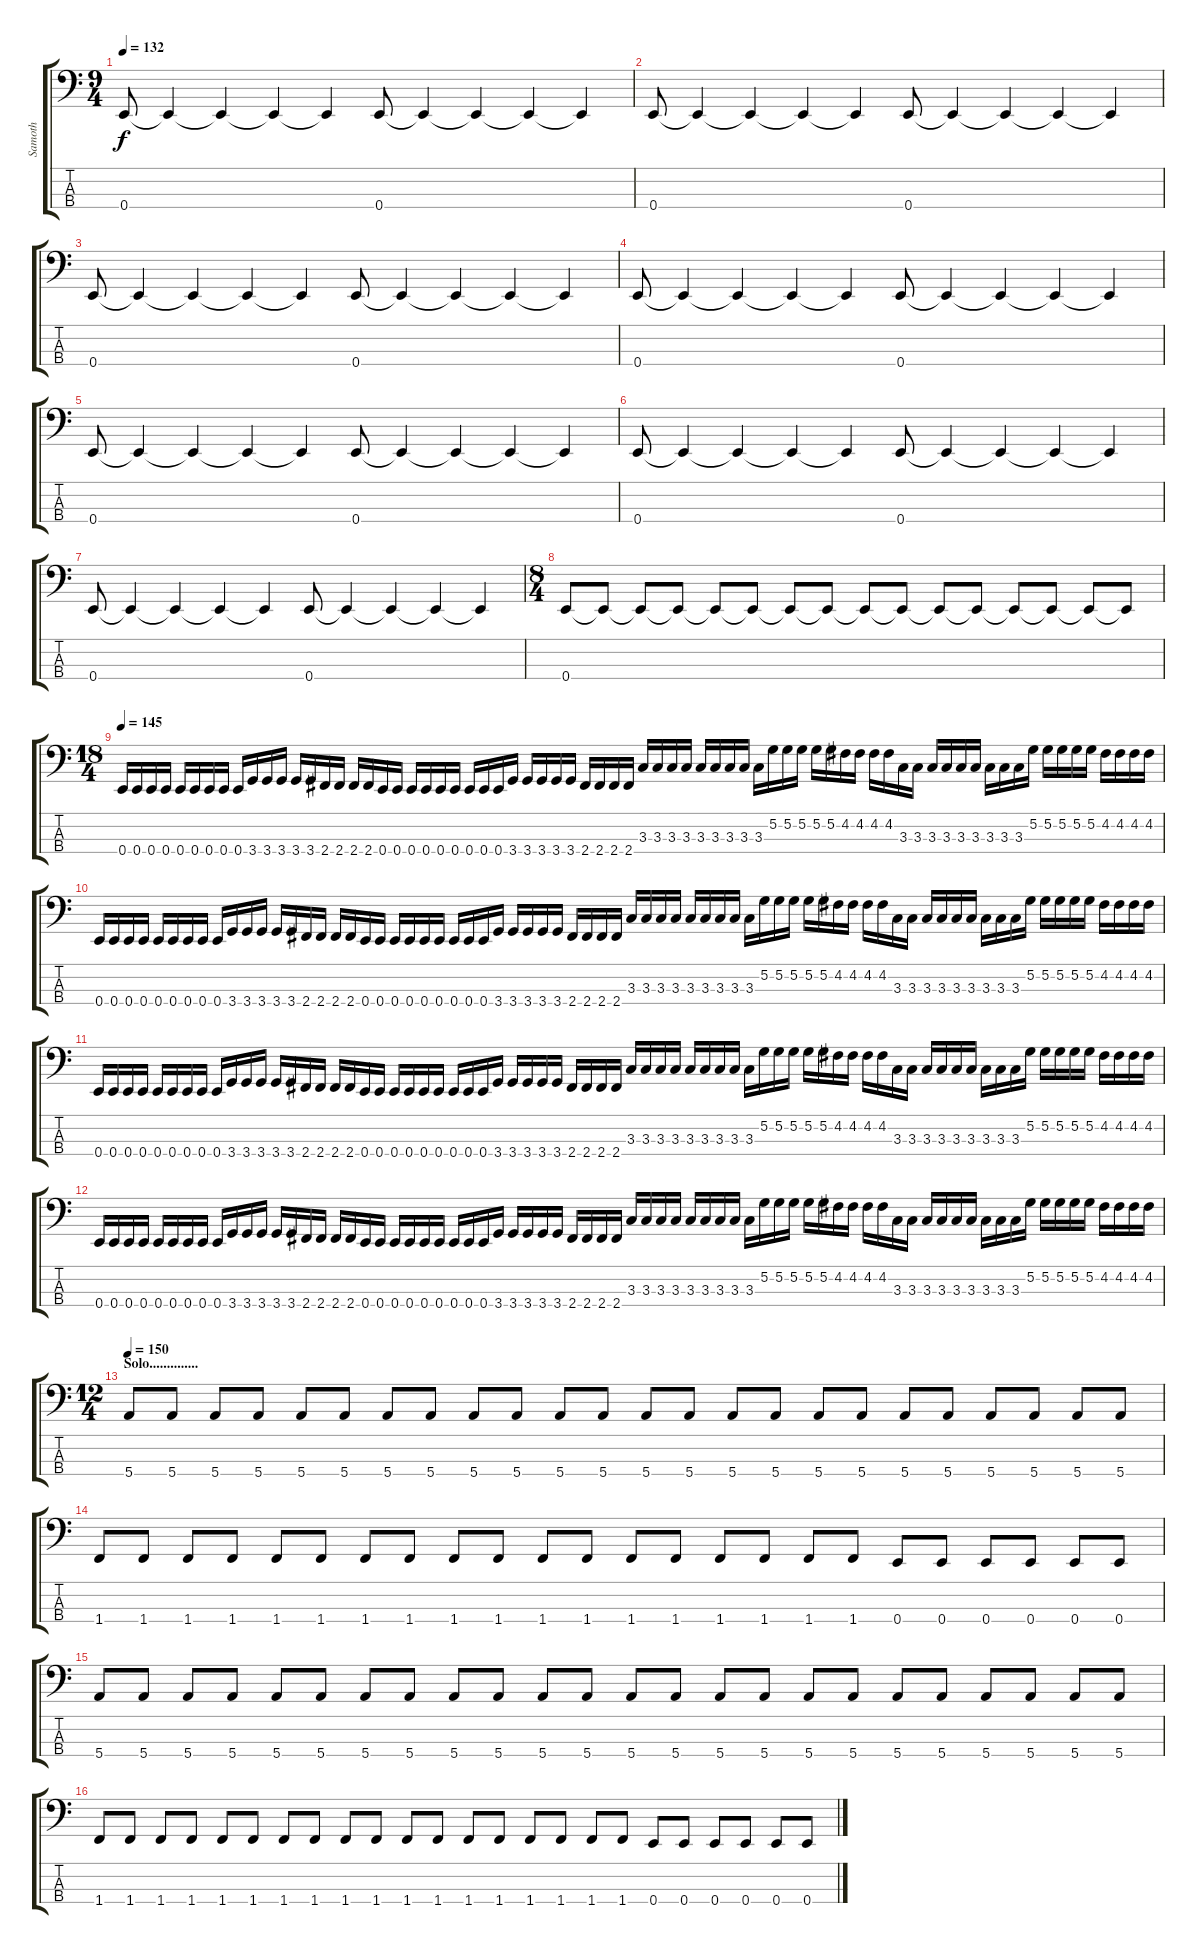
\track ("Samoth" "Samoth") {instrument electricbassfinger}
\staff {score tabs}
\tuning (G2 D2 A1 E1) {hide}
\ts (9 4)
\tempo 132
\clef f4
\ks c
0.4.8{dy f} 0.4{t}.4 0.4{t}.4 0.4{t}.4 0.4{t}.4 0.4.8 0.4{t}.4 0.4{t}.4 0.4{t}.4 0.4{t}.4 |
0.4.8 0.4{t}.4 0.4{t}.4 0.4{t}.4 0.4{t}.4 0.4.8 0.4{t}.4 0.4{t}.4 0.4{t}.4 0.4{t}.4 |
0.4.8 0.4{t}.4 0.4{t}.4 0.4{t}.4 0.4{t}.4 0.4.8 0.4{t}.4 0.4{t}.4 0.4{t}.4 0.4{t}.4 |
0.4.8 0.4{t}.4 0.4{t}.4 0.4{t}.4 0.4{t}.4 0.4.8 0.4{t}.4 0.4{t}.4 0.4{t}.4 0.4{t}.4 |
0.4.8 0.4{t}.4 0.4{t}.4 0.4{t}.4 0.4{t}.4 0.4.8 0.4{t}.4 0.4{t}.4 0.4{t}.4 0.4{t}.4 |
0.4.8 0.4{t}.4 0.4{t}.4 0.4{t}.4 0.4{t}.4 0.4.8 0.4{t}.4 0.4{t}.4 0.4{t}.4 0.4{t}.4 |
0.4.8 0.4{t}.4 0.4{t}.4 0.4{t}.4 0.4{t}.4 0.4.8 0.4{t}.4 0.4{t}.4 0.4{t}.4 0.4{t}.4 |
\ts (8 4)
0.4.8 0.4{t}.8 0.4{t}.8 0.4{t}.8 0.4{t}.8 0.4{t}.8 0.4{t}.8 0.4{t}.8 0.4{t}.8 0.4{t}.8 0.4{t}.8 0.4{t}.8 0.4{t}.8 0.4{t}.8 0.4{t}.8 0.4{t}.8 |
\ts (18 4)
\tempo 145
0.4.16 0.4.16 0.4.16 0.4.16 0.4.16 0.4.16 0.4.16 0.4.16 0.4.16 3.4.16 3.4.16 3.4.16 3.4.16 3.4.16 2.4.16 2.4.16 2.4.16 2.4.16 0.4.16 0.4.16 0.4.16 0.4.16 0.4.16 0.4.16 0.4.16 0.4.16 0.4.16 3.4.16 3.4.16 3.4.16 3.4.16 3.4.16 2.4.16 2.4.16 2.4.16 2.4.16 3.3.16 3.3.16 3.3.16 3.3.16 3.3.16 3.3.16 3.3.16 3.3.16 3.3.16 5.2.16 5.2.16 5.2.16 5.2.16 5.2.16 4.2.16 4.2.16 4.2.16 4.2.16 3.3.16 3.3.16 3.3.16 3.3.16 3.3.16 3.3.16 3.3.16 3.3.16 3.3.16 5.2.16 5.2.16 5.2.16 5.2.16 5.2.16 4.2.16 4.2.16 4.2.16 4.2.16 |
0.4.16 0.4.16 0.4.16 0.4.16 0.4.16 0.4.16 0.4.16 0.4.16 0.4.16 3.4.16 3.4.16 3.4.16 3.4.16 3.4.16 2.4.16 2.4.16 2.4.16 2.4.16 0.4.16 0.4.16 0.4.16 0.4.16 0.4.16 0.4.16 0.4.16 0.4.16 0.4.16 3.4.16 3.4.16 3.4.16 3.4.16 3.4.16 2.4.16 2.4.16 2.4.16 2.4.16 3.3.16 3.3.16 3.3.16 3.3.16 3.3.16 3.3.16 3.3.16 3.3.16 3.3.16 5.2.16 5.2.16 5.2.16 5.2.16 5.2.16 4.2.16 4.2.16 4.2.16 4.2.16 3.3.16 3.3.16 3.3.16 3.3.16 3.3.16 3.3.16 3.3.16 3.3.16 3.3.16 5.2.16 5.2.16 5.2.16 5.2.16 5.2.16 4.2.16 4.2.16 4.2.16 4.2.16 |
0.4.16 0.4.16 0.4.16 0.4.16 0.4.16 0.4.16 0.4.16 0.4.16 0.4.16 3.4.16 3.4.16 3.4.16 3.4.16 3.4.16 2.4.16 2.4.16 2.4.16 2.4.16 0.4.16 0.4.16 0.4.16 0.4.16 0.4.16 0.4.16 0.4.16 0.4.16 0.4.16 3.4.16 3.4.16 3.4.16 3.4.16 3.4.16 2.4.16 2.4.16 2.4.16 2.4.16 3.3.16 3.3.16 3.3.16 3.3.16 3.3.16 3.3.16 3.3.16 3.3.16 3.3.16 5.2.16 5.2.16 5.2.16 5.2.16 5.2.16 4.2.16 4.2.16 4.2.16 4.2.16 3.3.16 3.3.16 3.3.16 3.3.16 3.3.16 3.3.16 3.3.16 3.3.16 3.3.16 5.2.16 5.2.16 5.2.16 5.2.16 5.2.16 4.2.16 4.2.16 4.2.16 4.2.16 |
0.4.16 0.4.16 0.4.16 0.4.16 0.4.16 0.4.16 0.4.16 0.4.16 0.4.16 3.4.16 3.4.16 3.4.16 3.4.16 3.4.16 2.4.16 2.4.16 2.4.16 2.4.16 0.4.16 0.4.16 0.4.16 0.4.16 0.4.16 0.4.16 0.4.16 0.4.16 0.4.16 3.4.16 3.4.16 3.4.16 3.4.16 3.4.16 2.4.16 2.4.16 2.4.16 2.4.16 3.3.16 3.3.16 3.3.16 3.3.16 3.3.16 3.3.16 3.3.16 3.3.16 3.3.16 5.2.16 5.2.16 5.2.16 5.2.16 5.2.16 4.2.16 4.2.16 4.2.16 4.2.16 3.3.16 3.3.16 3.3.16 3.3.16 3.3.16 3.3.16 3.3.16 3.3.16 3.3.16 5.2.16 5.2.16 5.2.16 5.2.16 5.2.16 4.2.16 4.2.16 4.2.16 4.2.16 |
\ts (12 4)
\section ("" "Solo..............")
\tempo 150
5.4.8 5.4.8 5.4.8 5.4.8 5.4.8 5.4.8 5.4.8 5.4.8 5.4.8 5.4.8 5.4.8 5.4.8 5.4.8 5.4.8 5.4.8 5.4.8 5.4.8 5.4.8 5.4.8 5.4.8 5.4.8 5.4.8 5.4.8 5.4.8 |
1.4.8 1.4.8 1.4.8 1.4.8 1.4.8 1.4.8 1.4.8 1.4.8 1.4.8 1.4.8 1.4.8 1.4.8 1.4.8 1.4.8 1.4.8 1.4.8 1.4.8 1.4.8 0.4.8 0.4.8 0.4.8 0.4.8 0.4.8 0.4.8 |
5.4.8 5.4.8 5.4.8 5.4.8 5.4.8 5.4.8 5.4.8 5.4.8 5.4.8 5.4.8 5.4.8 5.4.8 5.4.8 5.4.8 5.4.8 5.4.8 5.4.8 5.4.8 5.4.8 5.4.8 5.4.8 5.4.8 5.4.8 5.4.8 |
1.4.8 1.4.8 1.4.8 1.4.8 1.4.8 1.4.8 1.4.8 1.4.8 1.4.8 1.4.8 1.4.8 1.4.8 1.4.8 1.4.8 1.4.8 1.4.8 1.4.8 1.4.8 0.4.8 0.4.8 0.4.8 0.4.8 0.4.8 0.4.8
